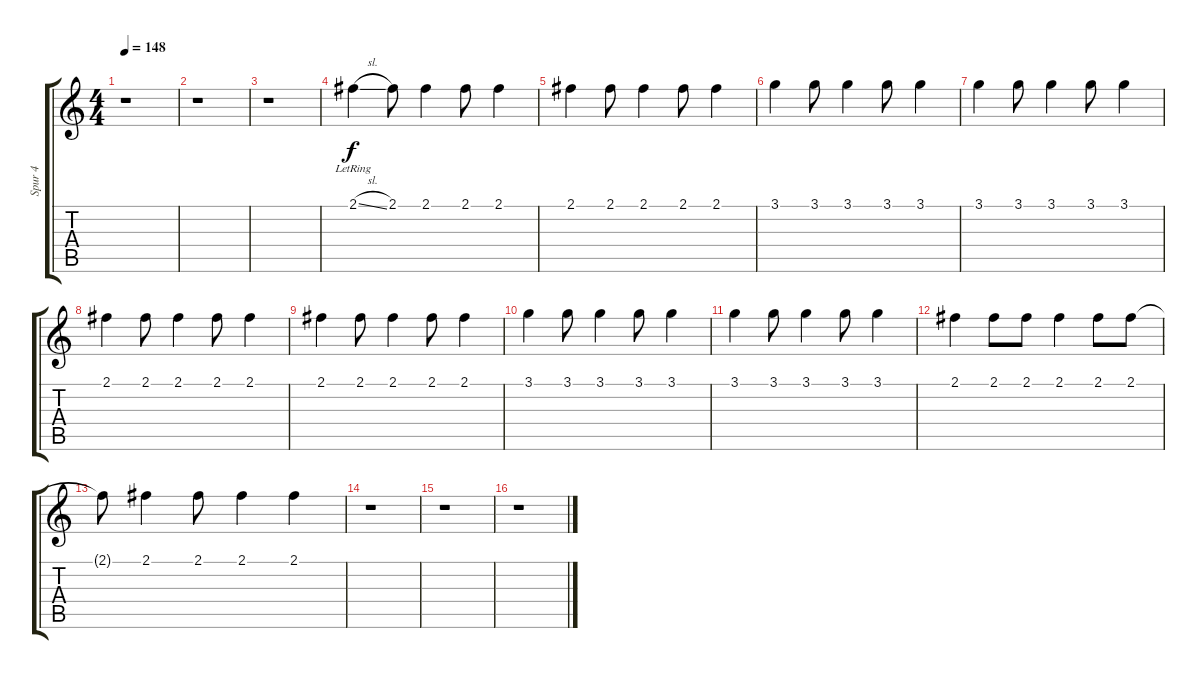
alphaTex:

\track ("Spur 4" "Spur 4") {instrument overdrivenguitar}
\staff {score tabs}
\tuning (E4 B3 G3 D3 A2 E2) {hide}
\ts (4 4)
\tempo 148
\clef g2
\ks c
r.1{dy f} |
r.1 |
r.1 |
2.1{sl lr}.4 2.1.8 2.1.4 2.1.8 2.1.4 |
2.1.4 2.1.8 2.1.4 2.1.8 2.1.4 |
3.1.4 3.1.8 3.1.4 3.1.8 3.1.4 |
3.1.4 3.1.8 3.1.4 3.1.8 3.1.4 |
2.1.4 2.1.8 2.1.4 2.1.8 2.1.4 |
2.1.4 2.1.8 2.1.4 2.1.8 2.1.4 |
3.1.4 3.1.8 3.1.4 3.1.8 3.1.4 |
3.1.4 3.1.8 3.1.4 3.1.8 3.1.4 |
2.1.4 2.1.8 2.1.8 2.1.4 2.1.8 2.1.8 |
2.1{t}.8 2.1.4 2.1.8 2.1.4 2.1.4 |
r.1 |
r.1 |
r.1
